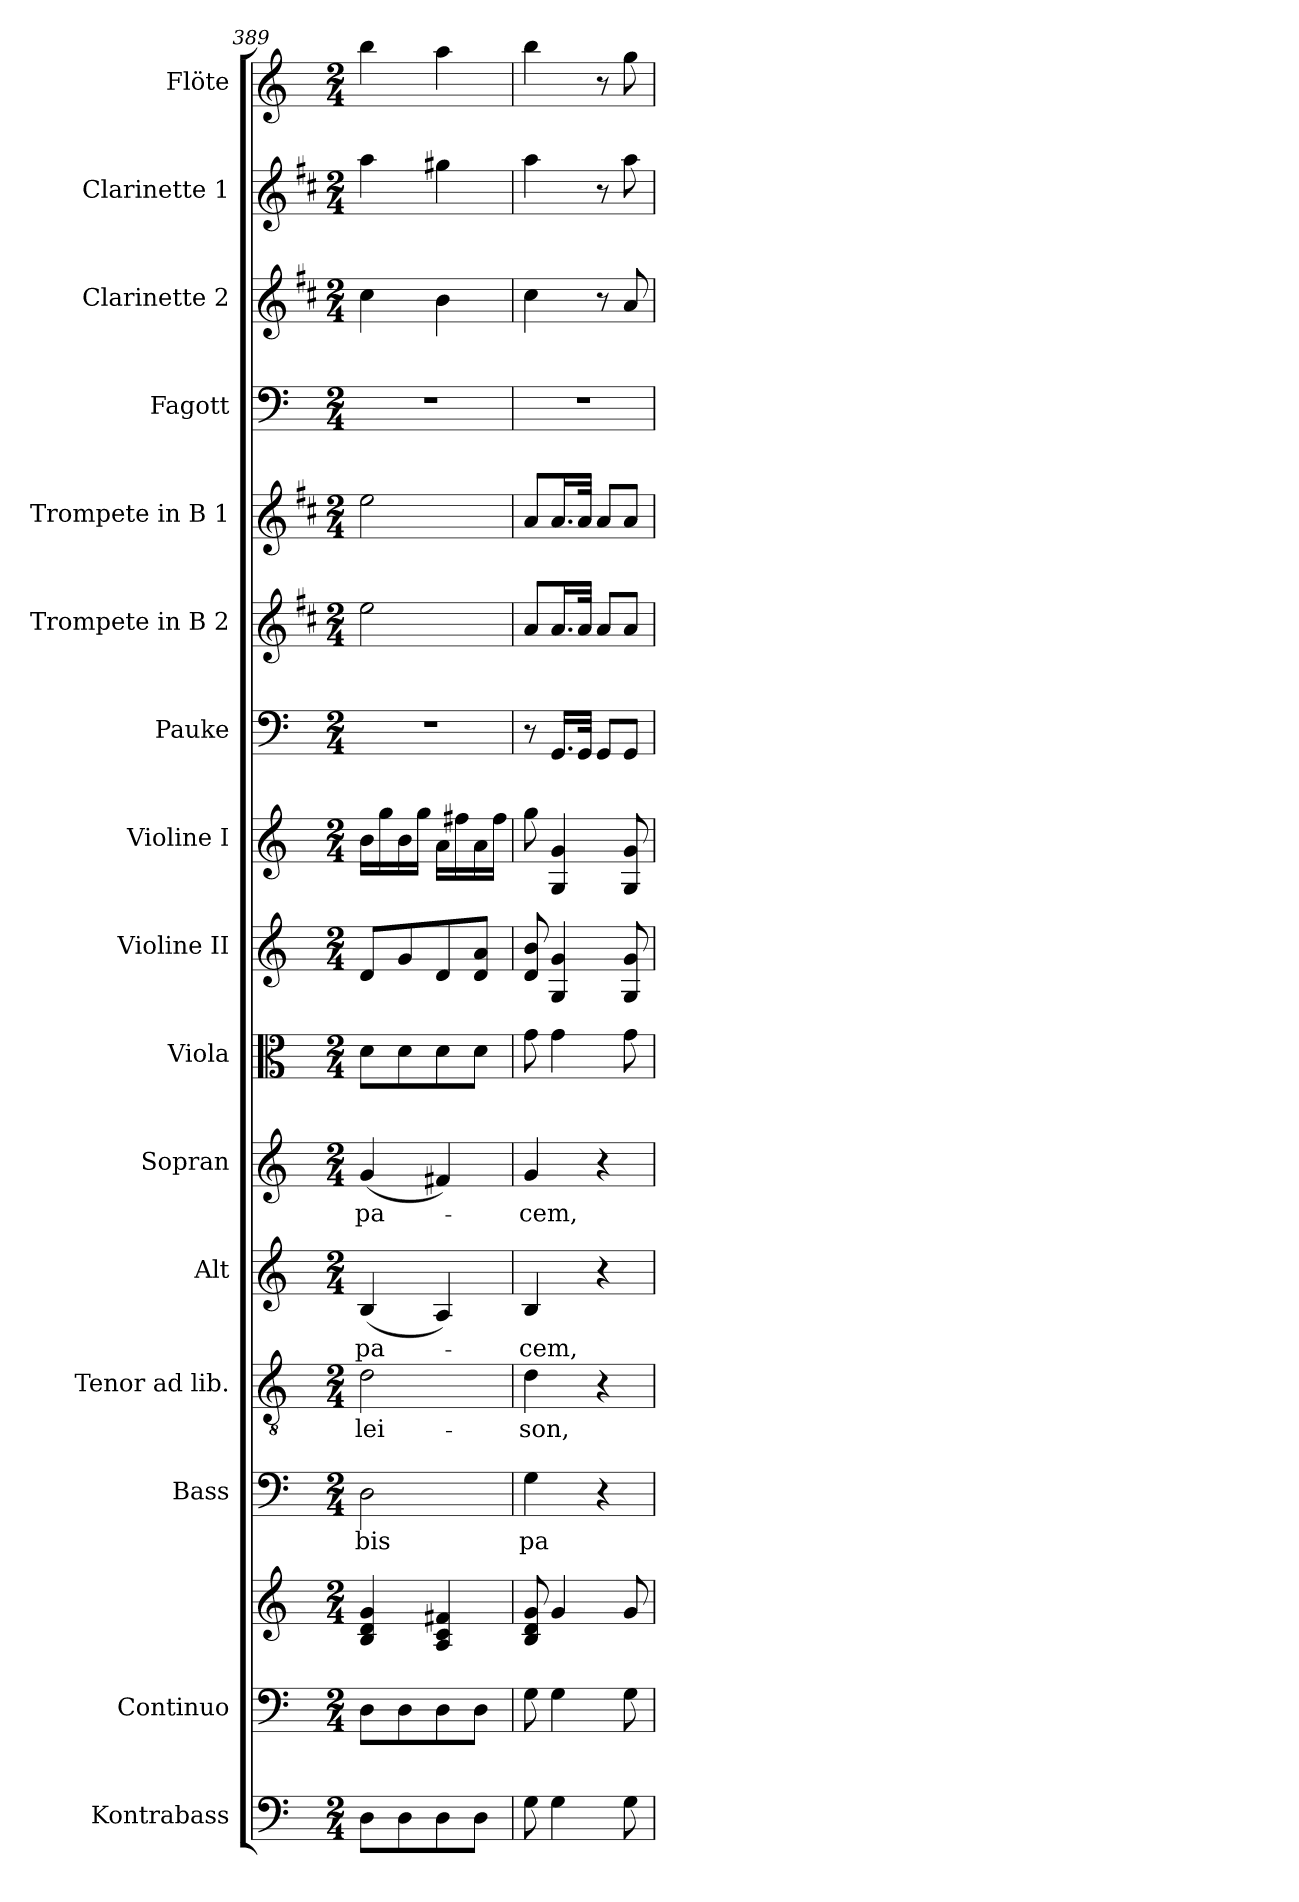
**kern	**kern	**kern	**kern	**text	**kern	**text	**kern	**text	**kern	**text	**kern	**kern	**kern	**kern	**kern	**kern	**kern	**kern	**kern	**kern
*part16	*part15	*part15	*part14	*part14	*part13	*part13	*part12	*part12	*part11	*part11	*part10	*part9	*part8	*part7	*part6	*part5	*part4	*part3	*part2	*part1
*staff17	*staff16	*staff15	*staff14	*staff14	*staff13	*staff13	*staff12	*staff12	*staff11	*staff11	*staff10	*staff9	*staff8	*staff7	*staff6	*staff5	*staff4	*staff3	*staff2	*staff1
*I"Kontrabass	*I"Continuo	*	*I"Bass	*	*I"Tenor ad lib.	*	*I"Alt	*	*I"Sopran	*	*I"Viola	*I"Violine II	*I"Violine I	*I"Pauke	*I"Trompete in B 2	*I"Trompete in B 1	*I"Fagott	*I"Clarinette 2	*I"Clarinette 1	*I"Flöte
*I'Kb.	*I'cont.	*	*I'B	*	*I'T	*	*I'A	*	*I'S	*	*I'Vla.	*I'Vl. II	*I'Vl. I	*I'Pk.	*	*	*I'Fg.	*I'Cl. 2	*I'Cl. 1	*I'Fl.
*clefF4	*clefF4	*clefG2	*clefF4	*	*clefGv2	*	*clefG2	*	*clefG2	*	*clefC3	*clefG2	*clefG2	*clefF4	*clefG2	*clefG2	*clefF4	*clefG2	*clefG2	*clefG2
*ITrd7c12	*	*	*	*	*	*	*	*	*	*	*	*	*	*	*ITrd1c2	*ITrd1c2	*	*ITrd1c2	*ITrd1c2	*
*k[]	*k[]	*k[]	*k[]	*	*k[]	*	*k[]	*	*k[]	*	*k[]	*k[]	*k[]	*k[]	*k[]	*k[]	*k[]	*k[]	*k[]	*k[]
*C:	*C:	*C:	*C:	*	*C:	*	*C:	*	*C:	*	*C:	*C:	*C:	*C:	*C:	*C:	*C:	*C:	*C:	*C:
*M2/4	*M2/4	*M2/4	*M2/4	*	*M2/4	*	*M2/4	*	*M2/4	*	*M2/4	*M2/4	*M2/4	*M2/4	*M2/4	*M2/4	*M2/4	*M2/4	*M2/4	*M2/4
=389	=389	=389	=389	=389	=389	=389	=389	=389	=389	=389	=389	=389	=389	=389	=389	=389	=389	=389	=389	=389
!	!	!	!	!LO:LY:b	!	!LO:LY:b	!	!LO:LY:b	!	!LO:LY:b	!	!	!	!	!	!	!	!	!	!
8DD\L	8D\L	4B/ 4d/ 4g/	2D\	-bis	2d\	-lei-	(<4B/	pa-	(<4g/	pa-	8d\L	8d/L	16b\LL	2r	2dd\	2dd\	2r	4b\	4gg\	4bb\
.	.	.	.	.	.	.	.	.	.	.	.	.	16gg\	.	.	.	.	.	.	.
8DD\	8D\	.	.	.	.	.	.	.	.	.	8d\	8g/	16b\	.	.	.	.	.	.	.
.	.	.	.	.	.	.	.	.	.	.	.	.	16gg\JJ	.	.	.	.	.	.	.
8DD\	8D\	4A/ 4c/ 4f#X/	.	.	.	.	4A/)	.	4f#X/)	.	8d\	8d/	16a\LL	.	.	.	.	4a\	4ff#X\	4aa\
.	.	.	.	.	.	.	.	.	.	.	.	.	16ff#X\	.	.	.	.	.	.	.
8DD\J	8D\J	.	.	.	.	.	.	.	.	.	8d\J	8d/ 8a/J	16a\	.	.	.	.	.	.	.
.	.	.	.	.	.	.	.	.	.	.	.	.	16ff#\JJ	.	.	.	.	.	.	.
=390	=390	=390	=390	=390	=390	=390	=390	=390	=390	=390	=390	=390	=390	=390	=390	=390	=390	=390	=390	=390
!	!	!	!	!LO:LY:b	!	!LO:LY:b	!	!LO:LY:b	!	!LO:LY:b	!	!	!	!	!	!	!	!	!	!
8GG\	8G\	8B/ 8d/ 8g/	4G\	pa-	4d\	-son,	4B/	-cem,	4g/	-cem,	8g\	8d/ 8b/	8gg\	8r	8g/L	8g/L	2r	4b\	4gg\	4bb\
4GG\	4G\	4g/	.	.	.	.	.	.	.	.	4g\	4G/ 4g/	4G/ 4g/	16.GG/LL	16.g/L	16.g/L	.	.	.	.
.	.	.	.	.	.	.	.	.	.	.	.	.	.	32GG/JJk	32g/JJk	32g/JJk	.	.	.	.
.	.	.	4r	.	4r	.	4r	.	4r	.	.	.	.	8GG/L	8g/L	8g/L	.	8r	8r	8r
8GG\	8G\	8g/	.	.	.	.	.	.	.	.	8g\	8G/ 8g/	8G/ 8g/	8GG/J	8g/J	8g/J	.	8g/	8gg\	8gg\
=	=	=	=	=	=	=	=	=	=	=	=	=	=	=	=	=	=	=	=	=
*-	*-	*-	*-	*-	*-	*-	*-	*-	*-	*-	*-	*-	*-	*-	*-	*-	*-	*-	*-	*-
